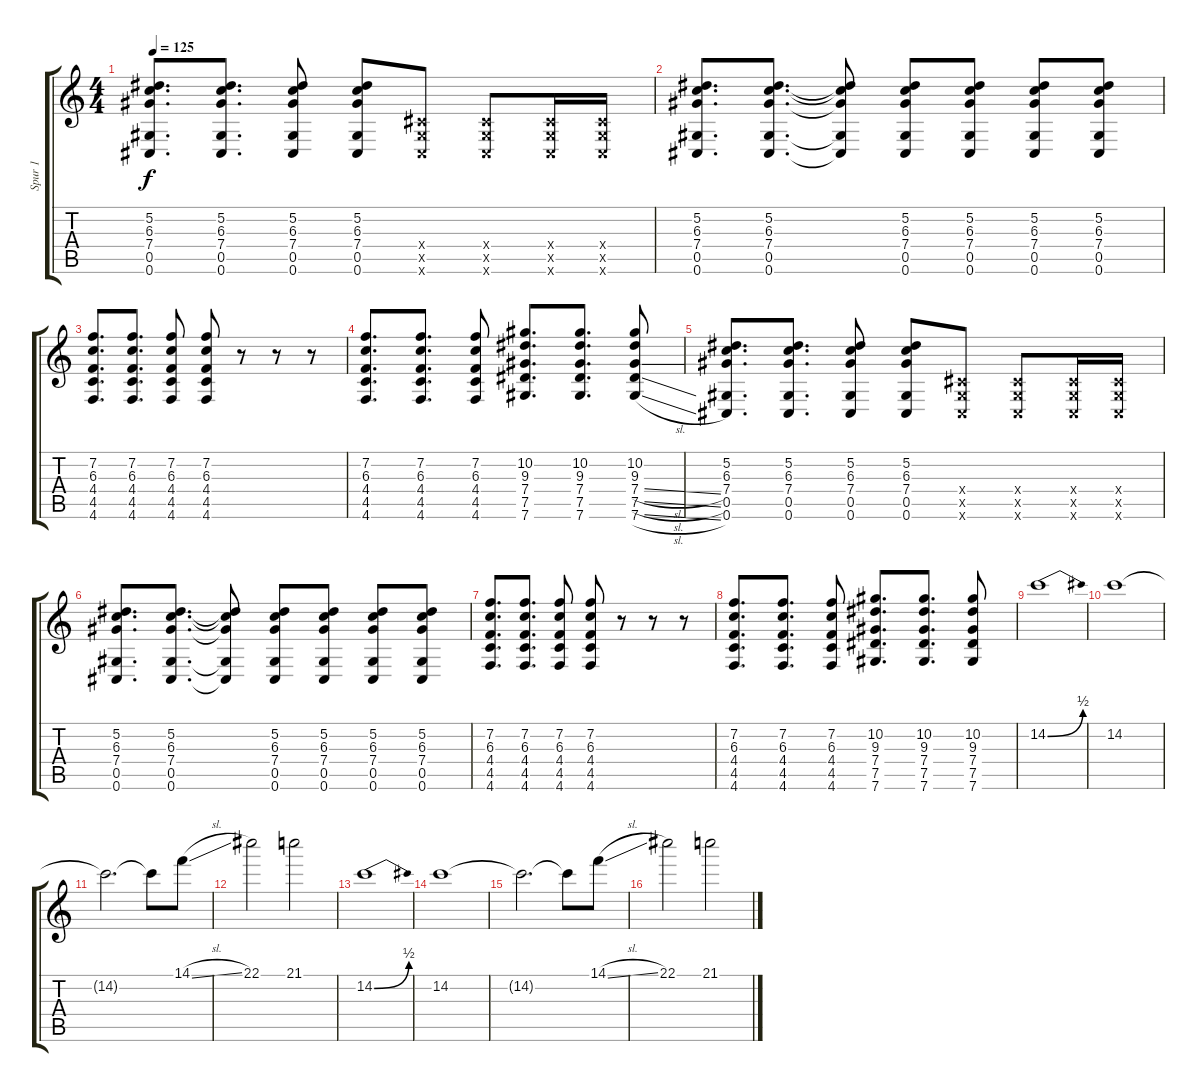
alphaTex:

\track ("Spur 1" "Spur 1") {instrument distortionguitar}
\staff {score tabs}
\tuning (Eb4 Bb3 Gb3 Db3 Ab2 Db2) {hide}
\ts (4 4)
\tempo 125
\clef g2
\ks c
(5.2 6.3 7.4 0.5 0.6).8{d dy f} (5.2 6.3 7.4 0.5 0.6).8{d} (5.2 6.3 7.4 0.5 0.6).8 (5.2 6.3 7.4 0.5 0.6).8 (0.4{x} 0.5{x} 0.6{x}).8 (0.4{x} 0.5{x} 0.6{x}).8 (0.4{x} 0.5{x} 0.6{x}).16 (0.4{x} 0.5{x} 0.6{x}).16 |
(5.2 6.3 7.4 0.5 0.6).8{d} (5.2 6.3 7.4 0.5 0.6).8{d} (5.2{t} 6.3{t} 7.4{t} 0.5{t} 0.6{t}).8 (5.2 6.3 7.4 0.5 0.6).8 (5.2 6.3 7.4 0.5 0.6).8 (5.2 6.3 7.4 0.5 0.6).8 (5.2 6.3 7.4 0.5 0.6).8 |
(7.2 6.3 4.4 4.5 4.6).8{d} (7.2 6.3 4.4 4.5 4.6).8{d} (7.2 6.3 4.4 4.5 4.6).8 (7.2 6.3 4.4 4.5 4.6).8 r.8 r.8 r.8 |
(7.2 6.3 4.4 4.5 4.6).8{d} (7.2 6.3 4.4 4.5 4.6).8{d} (7.2 6.3 4.4 4.5 4.6).8 (10.2 9.3 7.4 7.5 7.6).8{d} (10.2 9.3 7.4 7.5 7.6).8{d} (10.2 9.3 7.4{sl} 7.5{sl} 7.6{sl}).8 |
(5.2 6.3 7.4 0.5 0.6).8{d} (5.2 6.3 7.4 0.5 0.6).8{d} (5.2 6.3 7.4 0.5 0.6).8 (5.2 6.3 7.4 0.5 0.6).8 (0.4{x} 0.5{x} 0.6{x}).8 (0.4{x} 0.5{x} 0.6{x}).8 (0.4{x} 0.5{x} 0.6{x}).16 (0.4{x} 0.5{x} 0.6{x}).16 |
(5.2 6.3 7.4 0.5 0.6).8{d} (5.2 6.3 7.4 0.5 0.6).8{d} (5.2{t} 6.3{t} 7.4{t} 0.5{t} 0.6{t}).8 (5.2 6.3 7.4 0.5 0.6).8 (5.2 6.3 7.4 0.5 0.6).8 (5.2 6.3 7.4 0.5 0.6).8 (5.2 6.3 7.4 0.5 0.6).8 |
(7.2 6.3 4.4 4.5 4.6).8{d} (7.2 6.3 4.4 4.5 4.6).8{d} (7.2 6.3 4.4 4.5 4.6).8 (7.2 6.3 4.4 4.5 4.6).8 r.8 r.8 r.8 |
(7.2 6.3 4.4 4.5 4.6).8{d} (7.2 6.3 4.4 4.5 4.6).8{d} (7.2 6.3 4.4 4.5 4.6).8 (10.2 9.3 7.4 7.5 7.6).8{d} (10.2 9.3 7.4 7.5 7.6).8{d} (10.2 9.3 7.4 7.5 7.6).8 |
14.2{be (bend 0 0 60 2)}.1 |
14.2.1 |
14.2{t}.2{d} 14.2{t}.8 14.1{sl}.8 |
22.1.2 21.1.2 |
14.2{be (bend 0 0 60 2)}.1 |
14.2.1 |
14.2{t}.2{d} 14.2{t}.8 14.1{sl}.8 |
22.1.2 21.1.2
